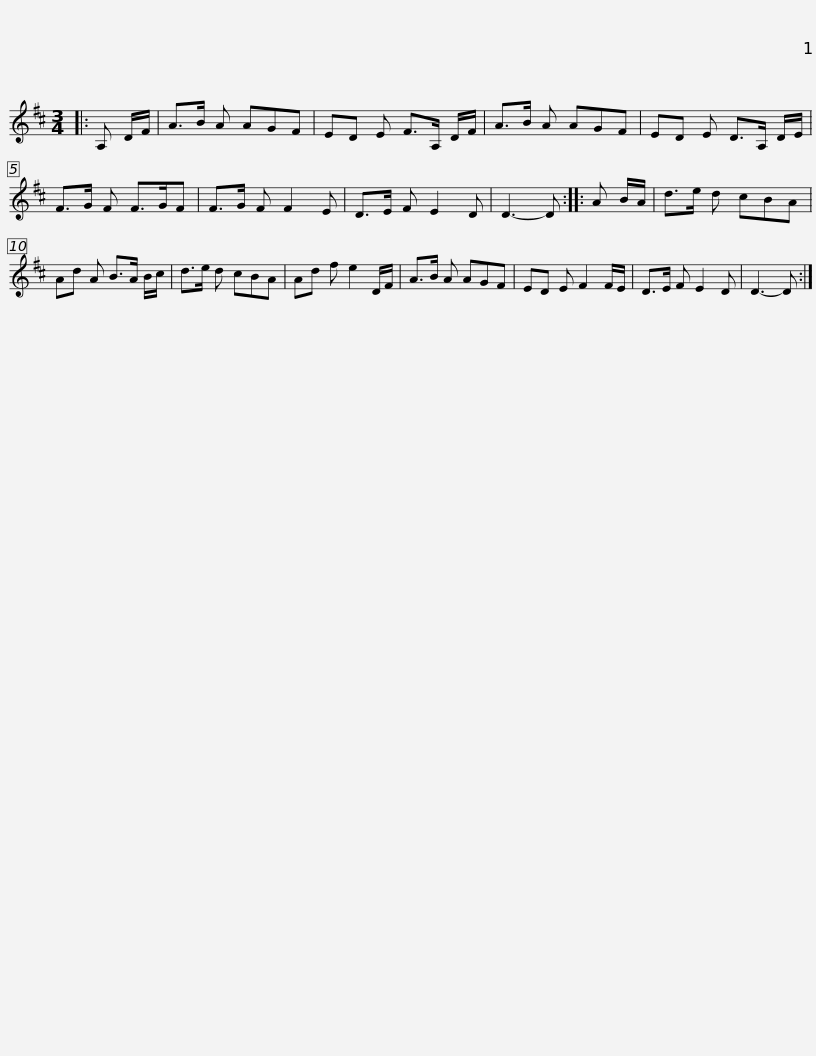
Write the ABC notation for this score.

X:1
L:1/8
M:3/4
I:linebreak $
K:D
V:1 treble
V:1
|: A, D/F/ | A>B A AGF | ED E F>A, D/F/ | A>B A AGF | ED E D>A, D/E/ | %5
 F>G F F>GF |$ F>G F F2 E | D>E F E2 D | D3- D :: A B/A/ | %10
 d>e d cBA | Ad A B>A B/c/ | d>e d cBA |$ Ad f e2 D/F/ | A>B A AGF | %15
 ED E F2 F/E/ | D>E F E2 D | D3- D :| %18
